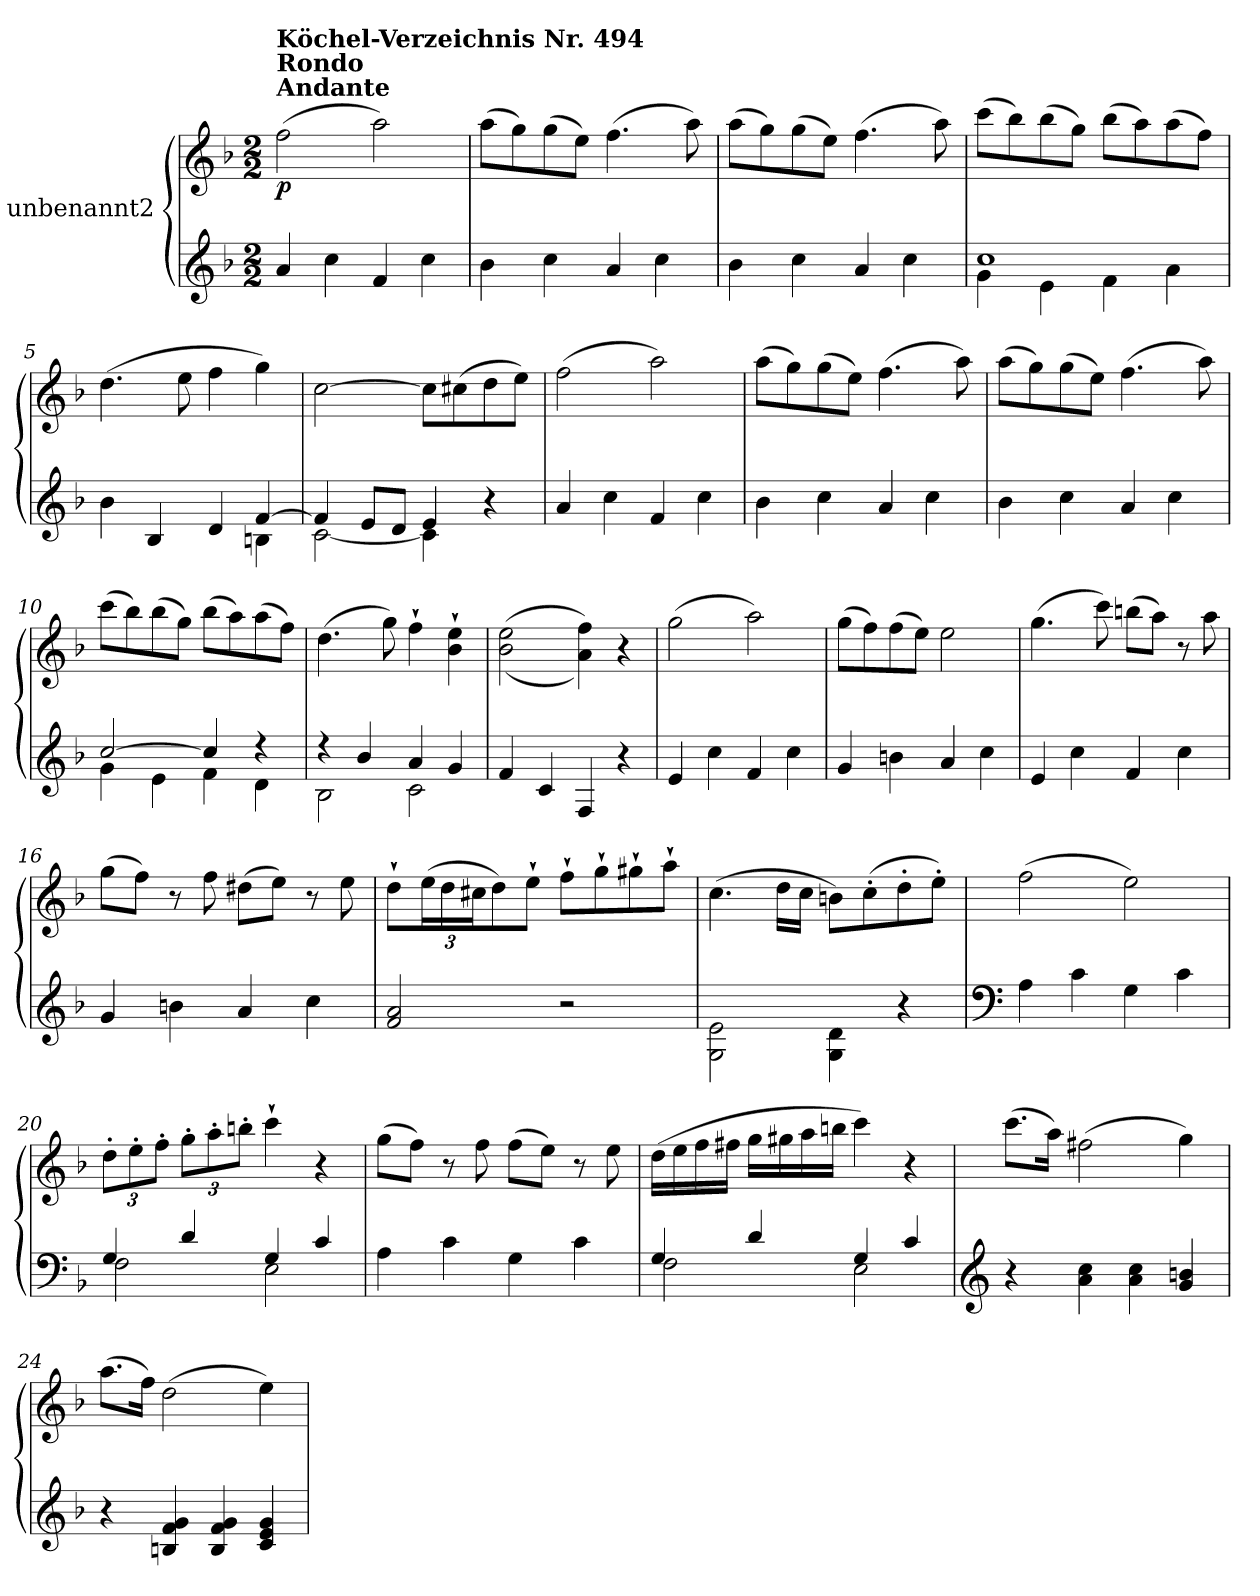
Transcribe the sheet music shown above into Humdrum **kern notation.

**kern	**kern	**dynam
*part1	*part1	*part1
*staff2	*staff1	*staff1/2
*I"unbenannt2	*	*
*clefG2	*clefG2	*
*k[b-]	*k[b-]	*
*M2/2	*M2/2	*
=1	=1	=1
!	!LO:TX:a:B:t=Andante	!
!	!LO:TX:a:B:t=Rondo	!
!	!LO:TX:a:B:t=Köchel-Verzeichnis Nr. 494	!
!	!	!LO:DY:b
4a/	(>2ff\	p
4cc\	.	.
4f/	2aa\)	.
4cc\	.	.
=2	=2	=2
4b-\	(>8aa\L	.
.	8gg\)	.
4cc\	(>8gg\	.
.	8ee\J)	.
4a/	(>4.ff\	.
4cc\	.	.
.	8aa\)	.
=3	=3	=3
4b-\	(>8aa\L	.
.	8gg\)	.
4cc\	(>8gg\	.
.	8ee\J)	.
4a/	(>4.ff\	.
4cc\	.	.
.	8aa\)	.
=4	=4	=4
*^	*	*
1cc	4g\	(>8ccc\L	.
.	.	8bb-\)	.
.	4e\	(>8bb-\	.
.	.	8gg\J)	.
.	4f\	(>8bb-\L	.
.	.	8aa\)	.
.	4a\	(>8aa\	.
.	.	8ff\J)	.
=5	=5	=5	=5
4b-\	2.ryy	(>4.dd\	.
4B-/	.	.	.
.	.	8ee\	.
4d/	.	4ff\	.
[4f/	4Bn\	4gg\)	.
=6	=6	=6	=6
4f/]	[2c\	[2cc\	.
8e/L	.	.	.
8d/J	.	.	.
4e/	4c\]	8cc\L]	.
.	.	(>8cc#X\	.
4r	4ryy	8dd\	.
.	.	8ee\J)	.
*v	*v	*	*
=7	=7	=7
4a/	(>2ff\	.
4cc\	.	.
4f/	2aa\)	.
4cc\	.	.
=8	=8	=8
4b-\	(>8aa\L	.
.	8gg\)	.
4cc\	(>8gg\	.
.	8ee\J)	.
4a/	(>4.ff\	.
4cc\	.	.
.	8aa\)	.
=9	=9	=9
4b-\	(>8aa\L	.
.	8gg\)	.
4cc\	(>8gg\	.
.	8ee\J)	.
4a/	(>4.ff\	.
4cc\	.	.
.	8aa\)	.
=10	=10	=10
*^	*	*
[2cc/	4g\	(>8ccc\L	.
.	.	8bb-\)	.
.	4e\	(>8bb-\	.
.	.	8gg\J)	.
4cc/]	4f\	(>8bb-\L	.
.	.	8aa\)	.
4r	4d\	(>8aa\	.
.	.	8ff\J)	.
=11	=11	=11	=11
4r	2B-\	(>4.dd\	.
4b-/	.	.	.
.	.	8gg\)	.
4a/	2c\	4ff`\	.
4g/	.	4b-\` 4ee\`	.
*v	*v	*	*
=12	=12	=12
4f/	(>(<2b-\ 2ee\	.
4c/	.	.
4F/	4a\ 4ff\))	.
4r	4r	.
=13	=13	=13
4e/	(>2gg\	.
4cc\	.	.
4f/	2aa\)	.
4cc\	.	.
=14	=14	=14
4g/	(>8gg\L	.
.	8ff\)	.
4bn\	(>8ff\	.
.	8ee\J)	.
4a/	2ee\	.
4cc\	.	.
=15	=15	=15
4e/	(>4.gg\	.
4cc\	.	.
.	8ccc\)	.
4f/	(>8bbn\L	.
.	8aa\J)	.
4cc\	8r	.
.	8aa\	.
=16	=16	=16
4g/	(>8gg\L	.
.	8ff\J)	.
4bn\	8r	.
.	8ff\	.
4a/	(>8dd#X\L	.
.	8ee\J)	.
4cc\	8r	.
.	8ee\	.
=17	=17	=17
2f/ 2a/	8dd`\L	.
*	*Xbrackettup	*
.	(>24ee\L	.
.	24dd\	.
.	24cc#X\J	.
.	8dd\)	.
.	8ee`\J	.
2r	8ff`\L	.
.	8gg`\	.
.	8gg#X`\	.
.	8aa`\J	.
=18	=18	=18
2G\ 2e\	(>4.cc\	.
.	16dd\LL	.
.	16cc\JJ	.
4G\ 4d\	8bn\L)	.
.	(>8cc'\	.
4r	8dd'\	.
.	8ee'\J)	.
=19	=19	=19
*clefF4	*	*
4A\	(>2ff\	.
4c\	.	.
4G\	2ee\)	.
4c\	.	.
=20	=20	=20
*^	*	*
4G/	2F\	12dd'\L	.
.	.	12ee'\	.
.	.	12ff'\J	.
4d/	.	12gg'\L	.
.	.	12aa'\	.
.	.	12bbn'\J	.
4G/	2E\	4ccc`\	.
4c/	.	4r	.
*v	*v	*	*
=21	=21	=21
4A\	(>8gg\L	.
.	8ff\J)	.
4c\	8r	.
.	8ff\	.
4G\	(>8ff\L	.
.	8ee\J)	.
4c\	8r	.
.	8ee\	.
=22	=22	=22
*^	*	*
4G/	2F\	(>16dd\LL	.
.	.	16ee\	.
.	.	16ff\	.
.	.	16ff#X\JJ	.
4d/	.	16gg\LL	.
.	.	16gg#X\	.
.	.	16aa\	.
.	.	16bbn\JJ	.
4G/	2E\	4ccc\)	.
4c/	.	4r	.
*v	*v	*	*
=23	=23	=23
*clefG2	*	*
4r	(>8.ccc\L	.
.	16aa\Jk)	.
4a\ 4cc\	(>2ff#X\	.
4a\ 4cc\	.	.
4g/ 4bn/	4gg\)	.
=24	=24	=24
4r	(>8.aa\L	.
.	16ff\Jk)	.
4Bn/ 4f/ 4g/	(>2dd\	.
4B/ 4f/ 4g/	.	.
4c/ 4e/ 4g/	4ee\)	.
=	=	=
*-	*-	*-
